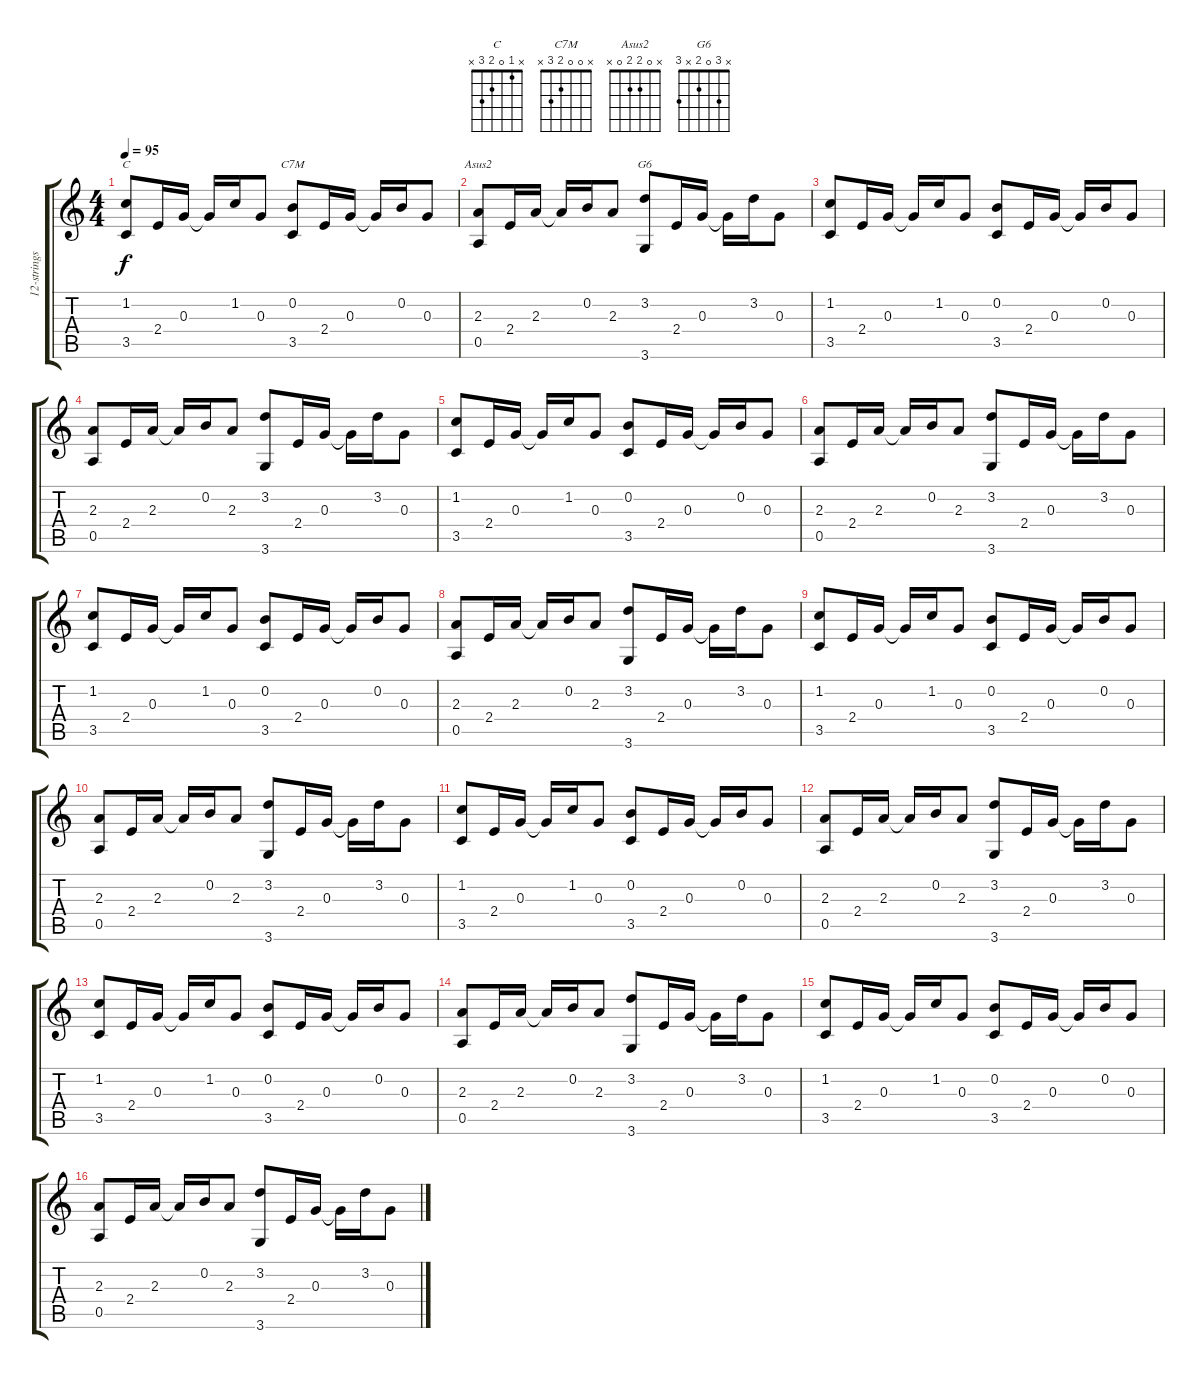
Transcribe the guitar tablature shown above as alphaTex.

\track ("12-strings Guitar" "12-strings") {instrument acousticguitarsteel}
\staff {score tabs}
\tuning (E4 B3 G3 D3 A2 E2) {hide}
\chord ("C" x 1 0 2 3 x)
\chord ("C7M" x 0 0 2 3 x)
\chord ("Asus2" x 0 2 2 0 x)
\chord ("G6" x 3 0 2 x 3)
\ts (4 4)
\tempo 95
\clef g2
\ks c
(1.2 3.5).8{ch "C" dy f} 2.4.16 0.3.16 0.3{t}.16 1.2.16 0.3.8 (0.2 3.5).8{ch "C7M"} 2.4.16 0.3.16 0.3{t}.16 0.2.16 0.3.8 |
(2.3 0.5).8{ch "Asus2"} 2.4.16 2.3.16 2.3{t}.16 0.2.16 2.3.8 (3.2 3.6).8{ch "G6"} 2.4.16 0.3.16 0.3{t}.16 3.2.16 0.3.8 |
(1.2 3.5).8 2.4.16 0.3.16 0.3{t}.16 1.2.16 0.3.8 (0.2 3.5).8 2.4.16 0.3.16 0.3{t}.16 0.2.16 0.3.8 |
(2.3 0.5).8 2.4.16 2.3.16 2.3{t}.16 0.2.16 2.3.8 (3.2 3.6).8 2.4.16 0.3.16 0.3{t}.16 3.2.16 0.3.8 |
(1.2 3.5).8 2.4.16 0.3.16 0.3{t}.16 1.2.16 0.3.8 (0.2 3.5).8 2.4.16 0.3.16 0.3{t}.16 0.2.16 0.3.8 |
(2.3 0.5).8 2.4.16 2.3.16 2.3{t}.16 0.2.16 2.3.8 (3.2 3.6).8 2.4.16 0.3.16 0.3{t}.16 3.2.16 0.3.8 |
(1.2 3.5).8 2.4.16 0.3.16 0.3{t}.16 1.2.16 0.3.8 (0.2 3.5).8 2.4.16 0.3.16 0.3{t}.16 0.2.16 0.3.8 |
(2.3 0.5).8 2.4.16 2.3.16 2.3{t}.16 0.2.16 2.3.8 (3.2 3.6).8 2.4.16 0.3.16 0.3{t}.16 3.2.16 0.3.8 |
(1.2 3.5).8 2.4.16 0.3.16 0.3{t}.16 1.2.16 0.3.8 (0.2 3.5).8 2.4.16 0.3.16 0.3{t}.16 0.2.16 0.3.8 |
(2.3 0.5).8 2.4.16 2.3.16 2.3{t}.16 0.2.16 2.3.8 (3.2 3.6).8 2.4.16 0.3.16 0.3{t}.16 3.2.16 0.3.8 |
(1.2 3.5).8 2.4.16 0.3.16 0.3{t}.16 1.2.16 0.3.8 (0.2 3.5).8 2.4.16 0.3.16 0.3{t}.16 0.2.16 0.3.8 |
(2.3 0.5).8 2.4.16 2.3.16 2.3{t}.16 0.2.16 2.3.8 (3.2 3.6).8 2.4.16 0.3.16 0.3{t}.16 3.2.16 0.3.8 |
(1.2 3.5).8 2.4.16 0.3.16 0.3{t}.16 1.2.16 0.3.8 (0.2 3.5).8 2.4.16 0.3.16 0.3{t}.16 0.2.16 0.3.8 |
(2.3 0.5).8 2.4.16 2.3.16 2.3{t}.16 0.2.16 2.3.8 (3.2 3.6).8 2.4.16 0.3.16 0.3{t}.16 3.2.16 0.3.8 |
(1.2 3.5).8 2.4.16 0.3.16 0.3{t}.16 1.2.16 0.3.8 (0.2 3.5).8 2.4.16 0.3.16 0.3{t}.16 0.2.16 0.3.8 |
(2.3 0.5).8 2.4.16 2.3.16 2.3{t}.16 0.2.16 2.3.8 (3.2 3.6).8 2.4.16 0.3.16 0.3{t}.16 3.2.16 0.3.8
